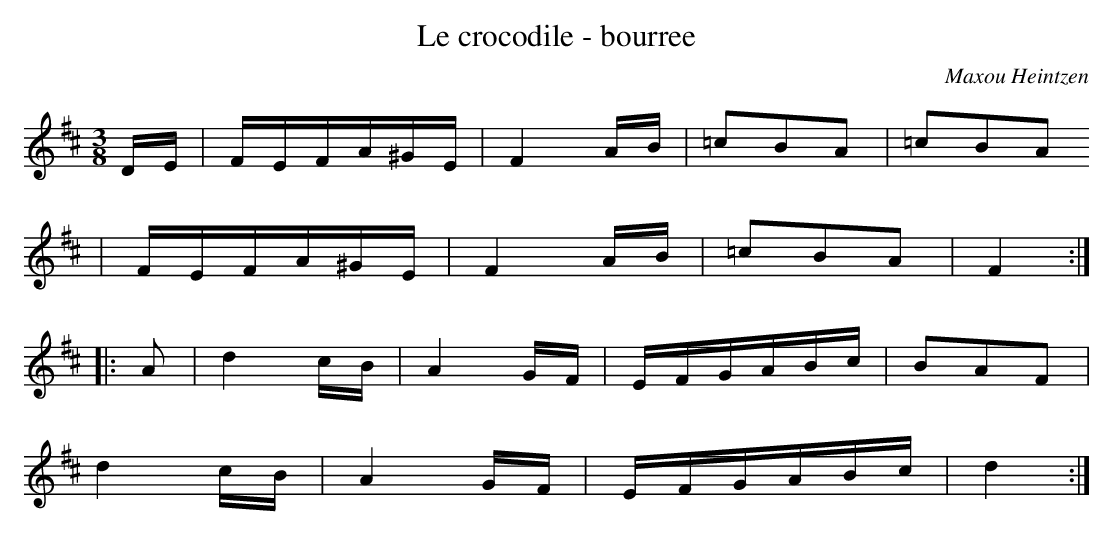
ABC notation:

X:1
T:Le crocodile - bourree
C:Maxou Heintzen
M:3/8
L:1/16
K:D
DE|FEFA^GE|F4AB|=c2B2A2|=c2B2A2
|FEFA^GE|F4AB|=c2B2A2|F4:|
|:A2|d4cB|A4GF|EFGABc|B2A2F2|
d4cB|A4GF|EFGABc|d4:|
